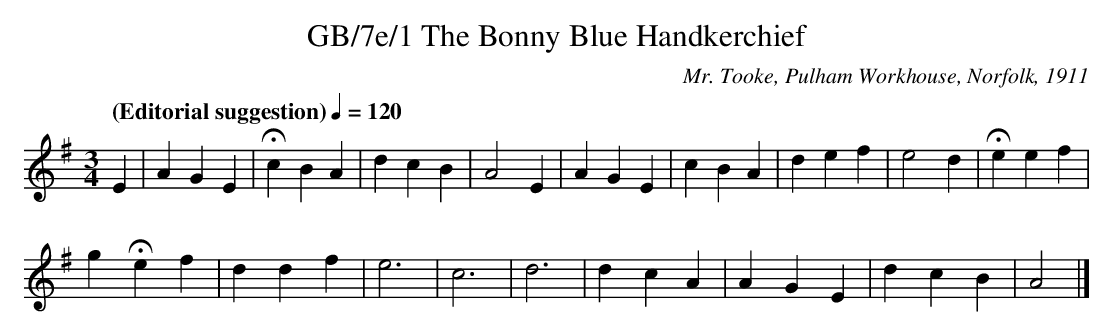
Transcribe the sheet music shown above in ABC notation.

X:1
T:GB/7e/1 The Bonny Blue Handkerchief
C:Mr. Tooke, Pulham Workhouse, Norfolk, 1911
L:1/4
M:3/4
Q:"(Editorial suggestion)" 1/4=120
K:Ador
E | A G E | Hc B A | d c B | A2 E | A G E | c B A | d e f | e2 d | He e f |$
g He f | d d f | e3 | c3 | d3 | d c A | A G E | d c B | A2 |]
